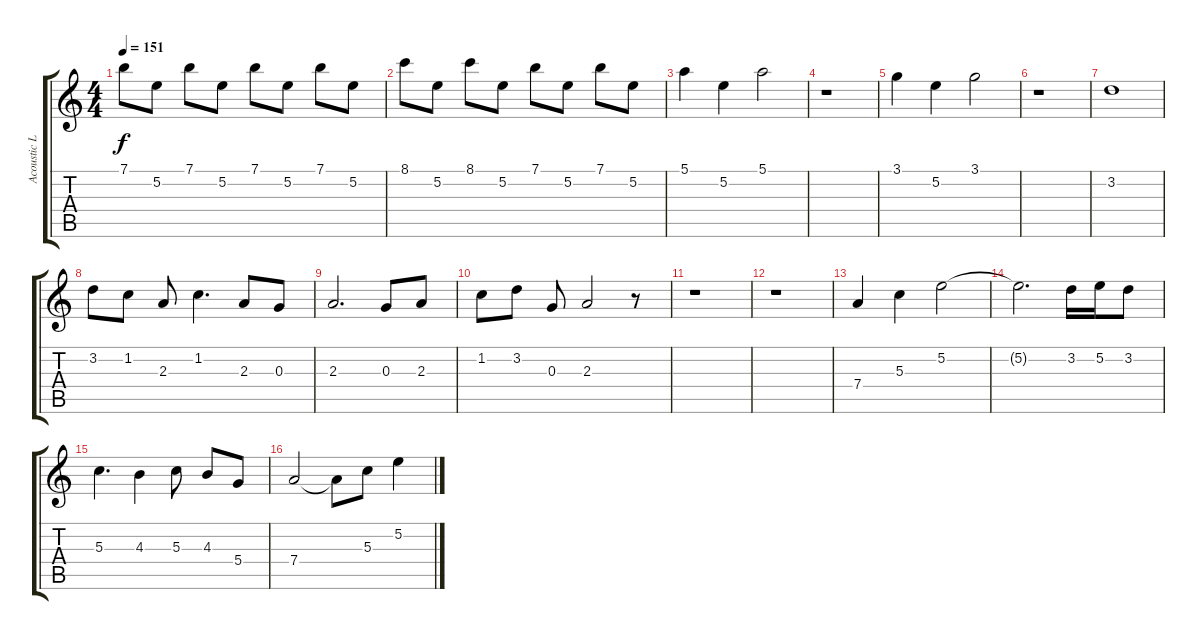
\track ("Acoustic Lead" "Acoustic L") {instrument acousticguitarsteel}
\staff {score tabs}
\tuning (E4 B3 G3 D3 A2 E2) {hide}
\ts (4 4)
\tempo 151
\clef g2
\ks c
7.1.8{dy f} 5.2.8 7.1.8 5.2.8 7.1.8 5.2.8 7.1.8 5.2.8 |
8.1.8 5.2.8 8.1.8 5.2.8 7.1.8 5.2.8 7.1.8 5.2.8 |
5.1.4 5.2.4 5.1.2 |
r.1 |
3.1.4 5.2.4 3.1.2 |
r.1 |
3.2.1 |
3.2.8 1.2.8 2.3.8 1.2.4{d} 2.3.8 0.3.8 |
2.3.2{d} 0.3.8 2.3.8 |
1.2.8 3.2.8 0.3.8 2.3.2 r.8 |
r.1 |
r.1 |
7.4.4 5.3.4 5.2.2 |
5.2{t}.2{d} 3.2.16 5.2.16 3.2.8 |
5.3.4{d} 4.3.4 5.3.8 4.3.8 5.4.8 |
7.4.2 7.4{t}.8 5.3.8 5.2.4
